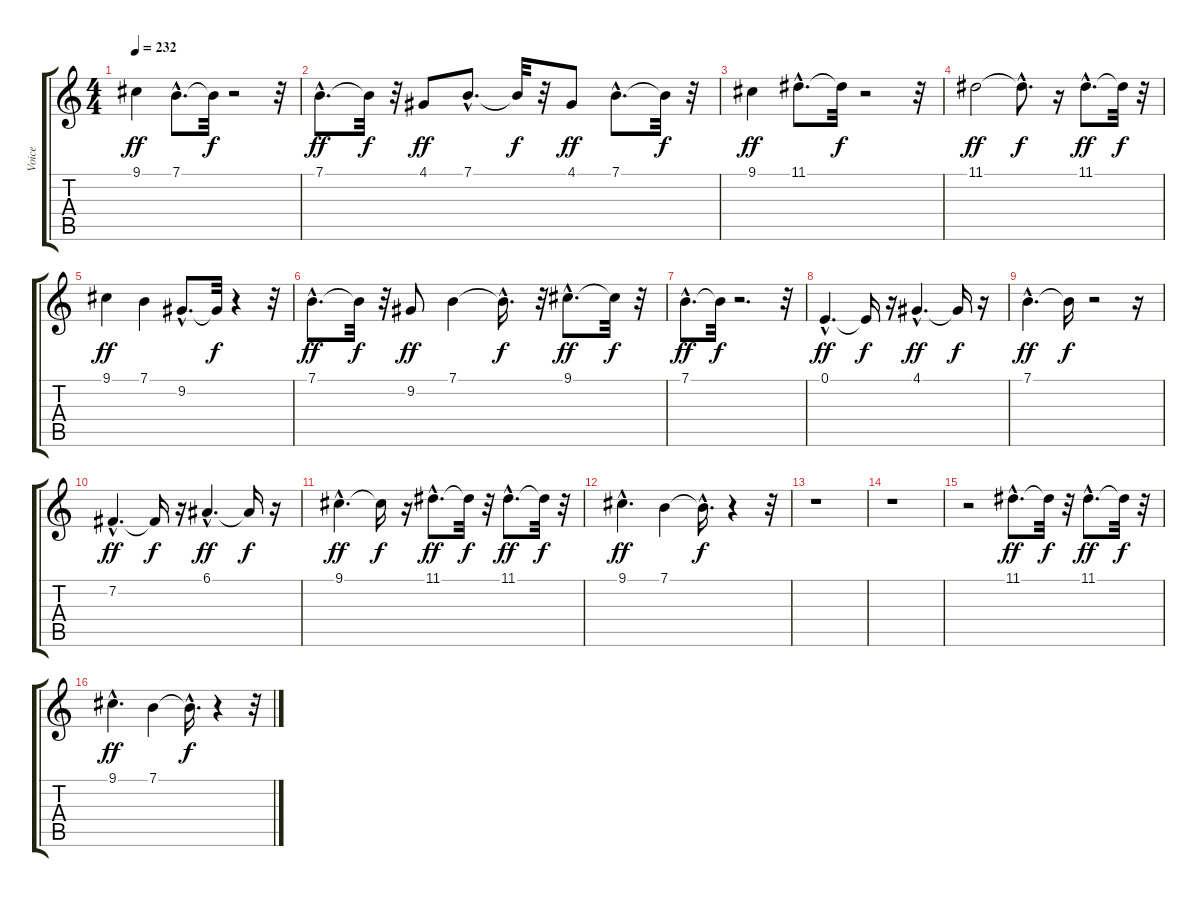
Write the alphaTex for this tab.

\track ("Voice" "Voice") {instrument clarinet}
\staff {score tabs}
\tuning (E4 B3 G3 D3 A2 E2) {hide}
\ts (4 4)
\tempo 232
\clef g2
\ks c
9.1.4{dy ff} 7.1{hac}.8{d} 7.1{t}.32{dy f} r.2 r.32 |
7.1{hac}.8{d dy ff} 7.1{t}.32{dy f} r.32 4.1.8{dy ff} 7.1{hac}.8{d} 7.1{t}.32{dy f} r.32 4.1.8{dy ff} 7.1{hac}.8{d} 7.1{t}.32{dy f} r.32 |
9.1.4{dy ff} 11.1{hac}.8{d} 11.1{t}.32{dy f} r.2 r.32 |
11.1.2{dy ff} 11.1{hac t}.8{d dy f} r.16 11.1{hac}.8{d dy ff} 11.1{t}.32{dy f} r.32 |
9.1.4{dy ff} 7.1.4 9.2{hac}.8{d} 9.2{t}.32{dy f} r.4 r.32 |
7.1{hac}.8{d dy ff} 7.1{t}.32{dy f} r.32 9.2.8{dy ff} 7.1.4 7.1{hac t}.16{d dy f} r.32 9.1{hac}.8{d dy ff} 9.1{t}.32{dy f} r.32 |
7.1{hac}.8{d dy ff} 7.1{t}.32{dy f} r.2{d} r.32 |
0.1{hac}.4{d dy ff} 0.1{t}.16{dy f} r.16 4.1{hac}.4{d dy ff} 4.1{t}.16{dy f} r.16 |
7.1{hac}.4{d dy ff} 7.1{t}.16{dy f} r.2 r.16 |
7.2{hac}.4{d dy ff} 7.2{t}.16{dy f} r.16 6.1{hac}.4{d dy ff} 6.1{t}.16{dy f} r.16 |
9.1{hac}.4{d dy ff} 9.1{t}.16{dy f} r.16 11.1{hac}.8{d dy ff} 11.1{t}.32{dy f} r.32 11.1{hac}.8{d dy ff} 11.1{t}.32{dy f} r.32 |
9.1{hac}.4{d dy ff} 7.1.4 7.1{hac t}.16{d dy f} r.4 r.32 |
r.1 |
r.1 |
r.2 11.1{hac}.8{d dy ff} 11.1{t}.32{dy f} r.32 11.1{hac}.8{d dy ff} 11.1{t}.32{dy f} r.32 |
9.1{hac}.4{d dy ff} 7.1.4 7.1{hac t}.16{d dy f} r.4 r.32
